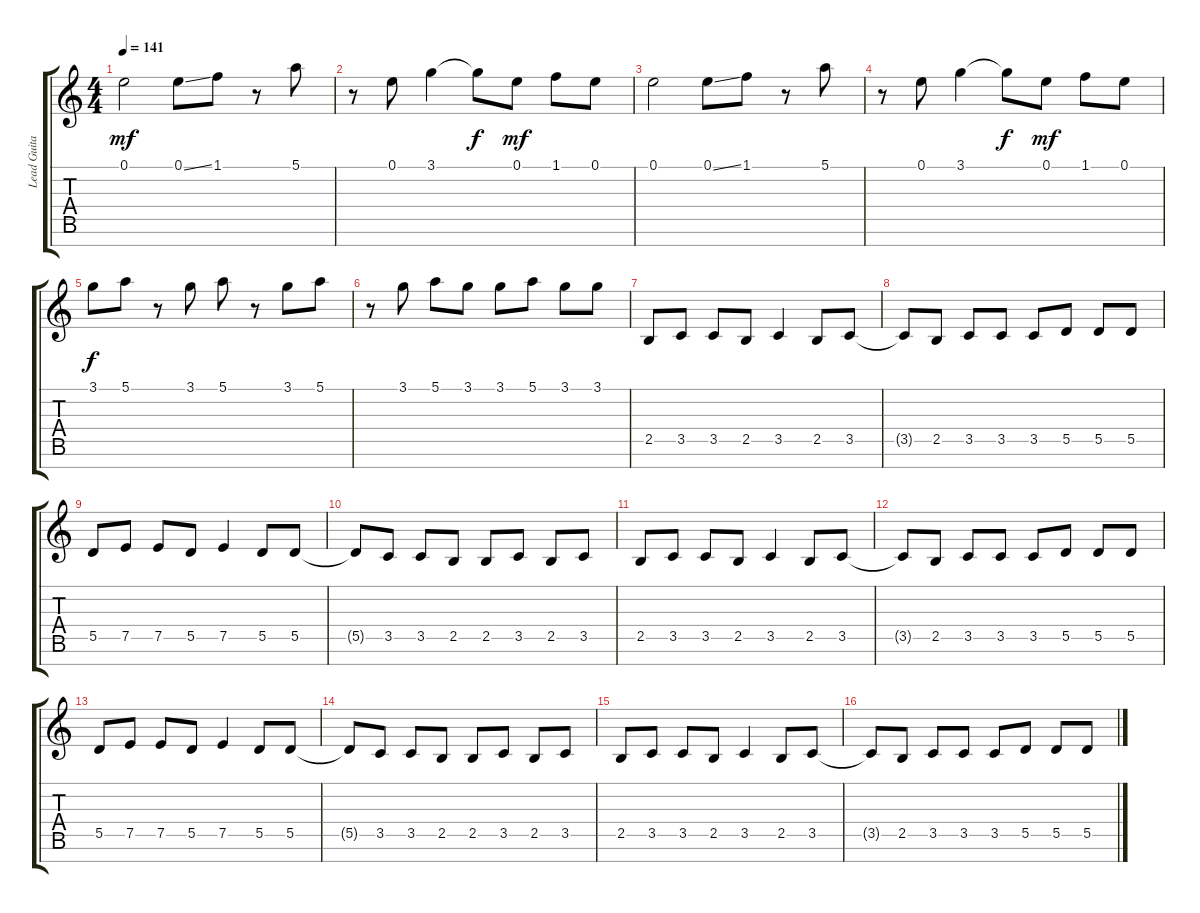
\track ("Lead Guitar 2" "Lead Guita") {instrument distortionguitar}
\staff {score tabs}
\tuning (E4 B3 G3 D3 A2 E2 B1) {hide}
\ts (4 4)
\tempo 141
\clef g2
\ks c
0.1.2{dy mf} 0.1{ss}.8 1.1.8 r.8 5.1.8 |
r.8 0.1.8 3.1.4 3.1{t}.8{dy f} 0.1.8{dy mf} 1.1.8 0.1.8 |
0.1.2 0.1{ss}.8 1.1.8 r.8 5.1.8 |
r.8 0.1.8 3.1.4 3.1{t}.8{dy f} 0.1.8{dy mf} 1.1.8 0.1.8 |
3.1.8{dy f} 5.1.8 r.8 3.1.8 5.1.8 r.8 3.1.8 5.1.8 |
r.8 3.1.8 5.1.8 3.1.8 3.1.8 5.1.8 3.1.8 3.1.8 |
2.5.8 3.5.8 3.5.8 2.5.8 3.5.4 2.5.8 3.5.8 |
3.5{t}.8 2.5.8 3.5.8 3.5.8 3.5.8 5.5.8 5.5.8 5.5.8 |
5.5.8 7.5.8 7.5.8 5.5.8 7.5.4 5.5.8 5.5.8 |
5.5{t}.8 3.5.8 3.5.8 2.5.8 2.5.8 3.5.8 2.5.8 3.5.8 |
2.5.8 3.5.8 3.5.8 2.5.8 3.5.4 2.5.8 3.5.8 |
3.5{t}.8 2.5.8 3.5.8 3.5.8 3.5.8 5.5.8 5.5.8 5.5.8 |
5.5.8 7.5.8 7.5.8 5.5.8 7.5.4 5.5.8 5.5.8 |
5.5{t}.8 3.5.8 3.5.8 2.5.8 2.5.8 3.5.8 2.5.8 3.5.8 |
2.5.8 3.5.8 3.5.8 2.5.8 3.5.4 2.5.8 3.5.8 |
3.5{t}.8 2.5.8 3.5.8 3.5.8 3.5.8 5.5.8 5.5.8 5.5.8
